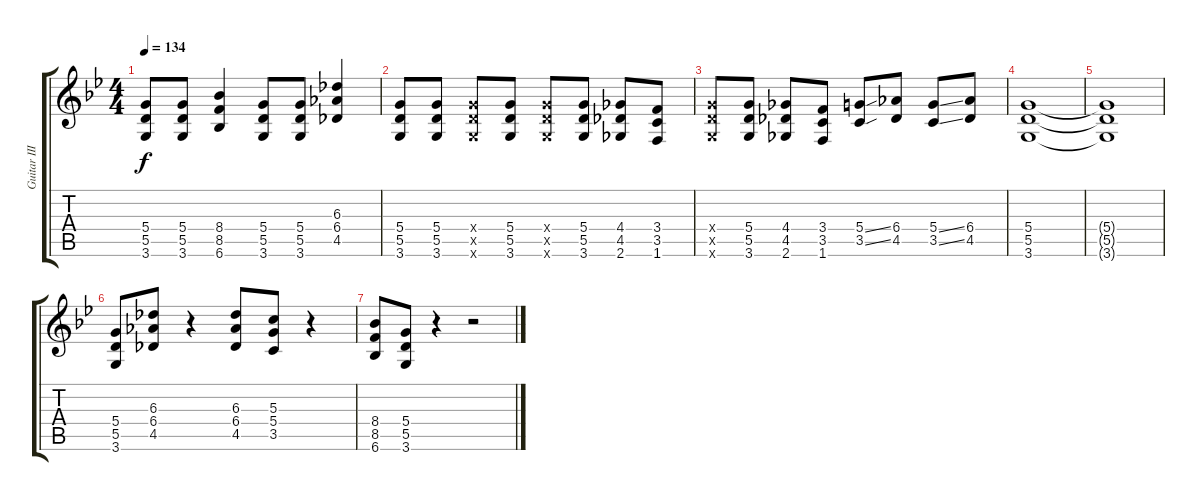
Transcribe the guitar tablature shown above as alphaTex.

\track ("Guitar III" "Guitar III") {instrument distortionguitar}
\staff {score tabs}
\tuning (E4 B3 G3 D3 A2 E2) {hide}
\ts (4 4)
\tempo 134
\clef g2
\ks gminor
(5.4 5.5 3.6).8{dy f} (5.4 5.5 3.6).8 (8.4 8.5 6.6).4 (5.4 5.5 3.6).8 (5.4 5.5 3.6).8 (6.3 6.4 4.5).4 |
(5.4 5.5 3.6).8 (5.4 5.5 3.6).8 (5.4{x} 5.5{x} 3.6{x}).8 (5.4 5.5 3.6).8 (5.4{x} 5.5{x} 3.6{x}).8 (5.4 5.5 3.6).8 (4.4 4.5 2.6).8 (3.4 3.5 1.6).8 |
(5.4{x} 5.5{x} 3.6{x}).8 (5.4 5.5 3.6).8 (4.4 4.5 2.6).8 (3.4 3.5 1.6).8 (5.4{ss} 3.5{ss}).8 (6.4 4.5).8 (5.4{ss} 3.5{ss}).8 (6.4 4.5).8 |
(5.4 5.5 3.6).1 |
(5.4{t} 5.5{t} 3.6{t}).1 |
(5.4 5.5 3.6).8 (6.3 6.4 4.5).8 r.4 (6.3 6.4 4.5).8 (5.3 5.4 3.5).8 r.4 |
(8.4 8.5 6.6).8 (5.4 5.5 3.6).8 r.4 r.2
